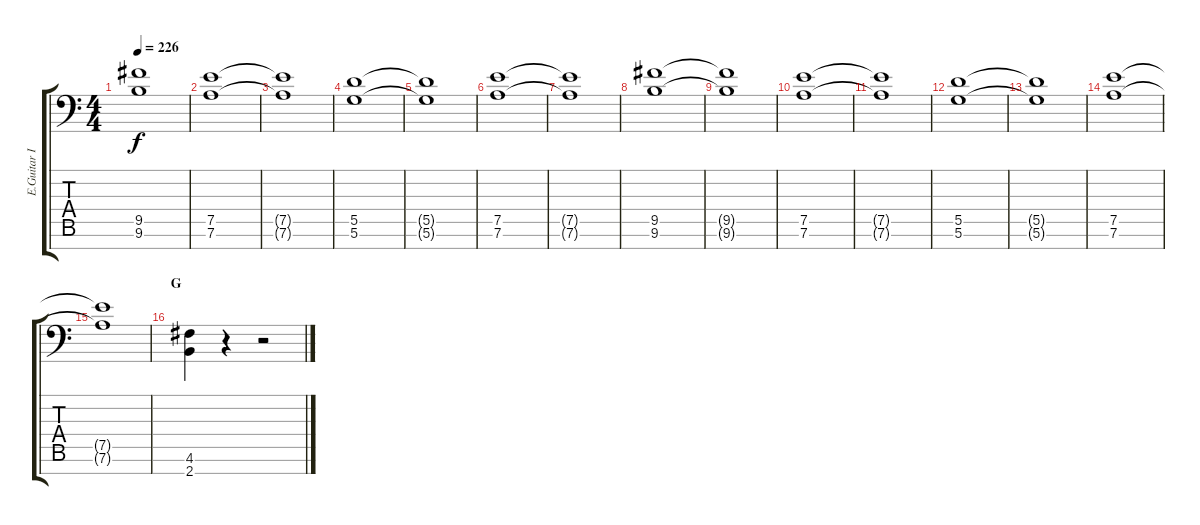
\track ("E.Guitar I" "E.Guitar I") {instrument overdrivenguitar}
\staff {score tabs}
\tuning (E4 B3 G3 D3 A2 D2 A1) {hide}
\ts (4 4)
\tempo 226
\clef f4
\ks c
(9.5{t} 9.6{t}).1{dy f} |
(7.5 7.6).1 |
(7.5{t} 7.6{t}).1 |
(5.5 5.6).1 |
(5.5{t} 5.6{t}).1 |
(7.5 7.6).1 |
(7.5{t} 7.6{t}).1 |
(9.5 9.6).1 |
(9.5{t} 9.6{t}).1 |
(7.5 7.6).1 |
(7.5{t} 7.6{t}).1 |
(5.5 5.6).1 |
(5.5{t} 5.6{t}).1 |
(7.5 7.6).1 |
(7.5{t} 7.6{t}).1 |
\section ("" "G")
(4.6 2.7).4 r.4 r.2
